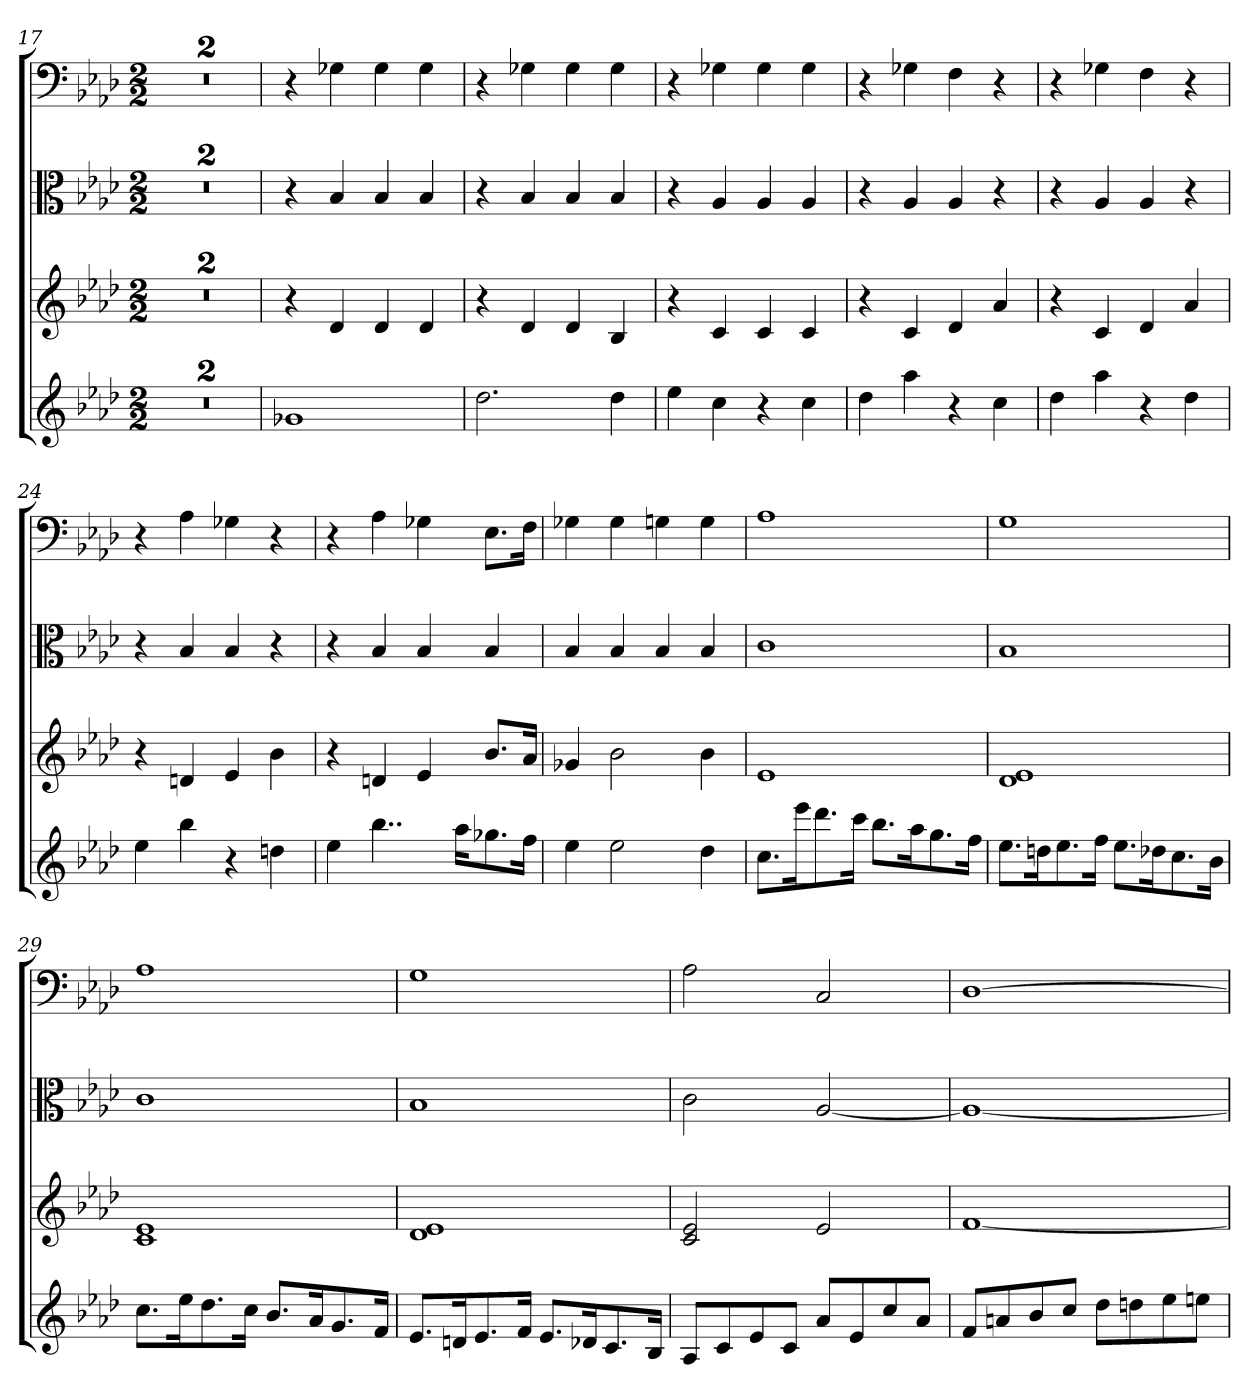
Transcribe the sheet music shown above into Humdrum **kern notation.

**kern	**kern	**kern	**kern
*part4	*part3	*part2	*part1
*staff4	*staff3	*staff2	*staff1
*	*	*clefC3	*clefF4
*k[b-e-a-d-]	*k[b-e-a-d-]	*k[b-e-a-d-]	*k[b-e-a-d-]
*f:	*f:	*f:	*f:
*M2/2	*M2/2	*M2/2	*M2/2
=17	=17	=17	=17
1r	1r	1r	1r
=18	=18	=18	=18
1r	1r	1r	1r
=19	=19	=19	=19
1g-X	4r	4r	4r
.	4d-	4B-	4G-X
.	4d-	4B-	4G-
.	4d-	4B-	4G-
=20	=20	=20	=20
2.dd-	4r	4r	4r
.	4d-	4B-	4G-X
.	4d-	4B-	4G-
4dd-	4B-	4B-	4G-
=21	=21	=21	=21
4ee-	4r	4r	4r
4cc	4c	4A-	4G-X
4r	4c	4A-	4G-
4cc	4c	4A-	4G-
=22	=22	=22	=22
4dd-	4r	4r	4r
4aa-	4c	4A-	4G-X
4r	4d-	4A-	4F
4cc	4a-	4r	4r
=23	=23	=23	=23
4dd-	4r	4r	4r
4aa-	4c	4A-	4G-X
4r	4d-	4A-	4F
4dd-	4a-	4r	4r
=24	=24	=24	=24
4ee-	4r	4r	4r
4bb-	4dn	4B-	4A-
4r	4e-	4B-	4G-X
4ddn	4b-	4r	4r
=25	=25	=25	=25
4ee-	4r	4r	4r
4..bb-	4dn	4B-	4A-
.	4e-	4B-	4G-X
16aa-KL	.	.	.
8.gg-X	8.b-L	4B-	8.E-\L
16ffJk	16a-Jk	.	16F\Jk
=26	=26	=26	=26
4ee-	4g-X	4B-	4G-X
2ee-	2b-	4B-	4G-
.	.	4B-	4Gn
4dd-	4b-	4B-	4G
=27	=27	=27	=27
8.ccL	1e-	1c	1A-
16eee-K	.	.	.
8.ddd-	.	.	.
16cccJk	.	.	.
8.bb-L	.	.	.
16aa-K	.	.	.
8.gg	.	.	.
16ffJk	.	.	.
=28	=28	=28	=28
8.ee-L	1d- 1e-	1B-	1G
16ddnK	.	.	.
8.ee-	.	.	.
16ffJk	.	.	.
8.ee-L	.	.	.
16dd-XK	.	.	.
8.cc	.	.	.
16b-Jk	.	.	.
=29	=29	=29	=29
8.ccL	1c 1e-	1c	1A-
16ee-K	.	.	.
8.dd-	.	.	.
16ccJk	.	.	.
8.b-L	.	.	.
16a-K	.	.	.
8.g	.	.	.
16fJk	.	.	.
=30	=30	=30	=30
8.e-L	1d- 1e-	1B-	1G
16dnK	.	.	.
8.e-	.	.	.
16fJk	.	.	.
8.e-L	.	.	.
16d-XK	.	.	.
8.c	.	.	.
16B-Jk	.	.	.
=31	=31	=31	=31
8A-L	2c 2e-	2c	2A-
8c	.	.	.
8e-	.	.	.
8cJ	.	.	.
8a-L	2e-	[2A-	2C
8e-	.	.	.
8cc	.	.	.
8a-J	.	.	.
=32	=32	=32	=32
8fL	[1f	1A-_	[1D-
8an	.	.	.
8b-	.	.	.
8ccJ	.	.	.
8dd-L	.	.	.
8ddn	.	.	.
8ee-	.	.	.
8eenJ	.	.	.
=	=	=	=
*-	*-	*-	*-
